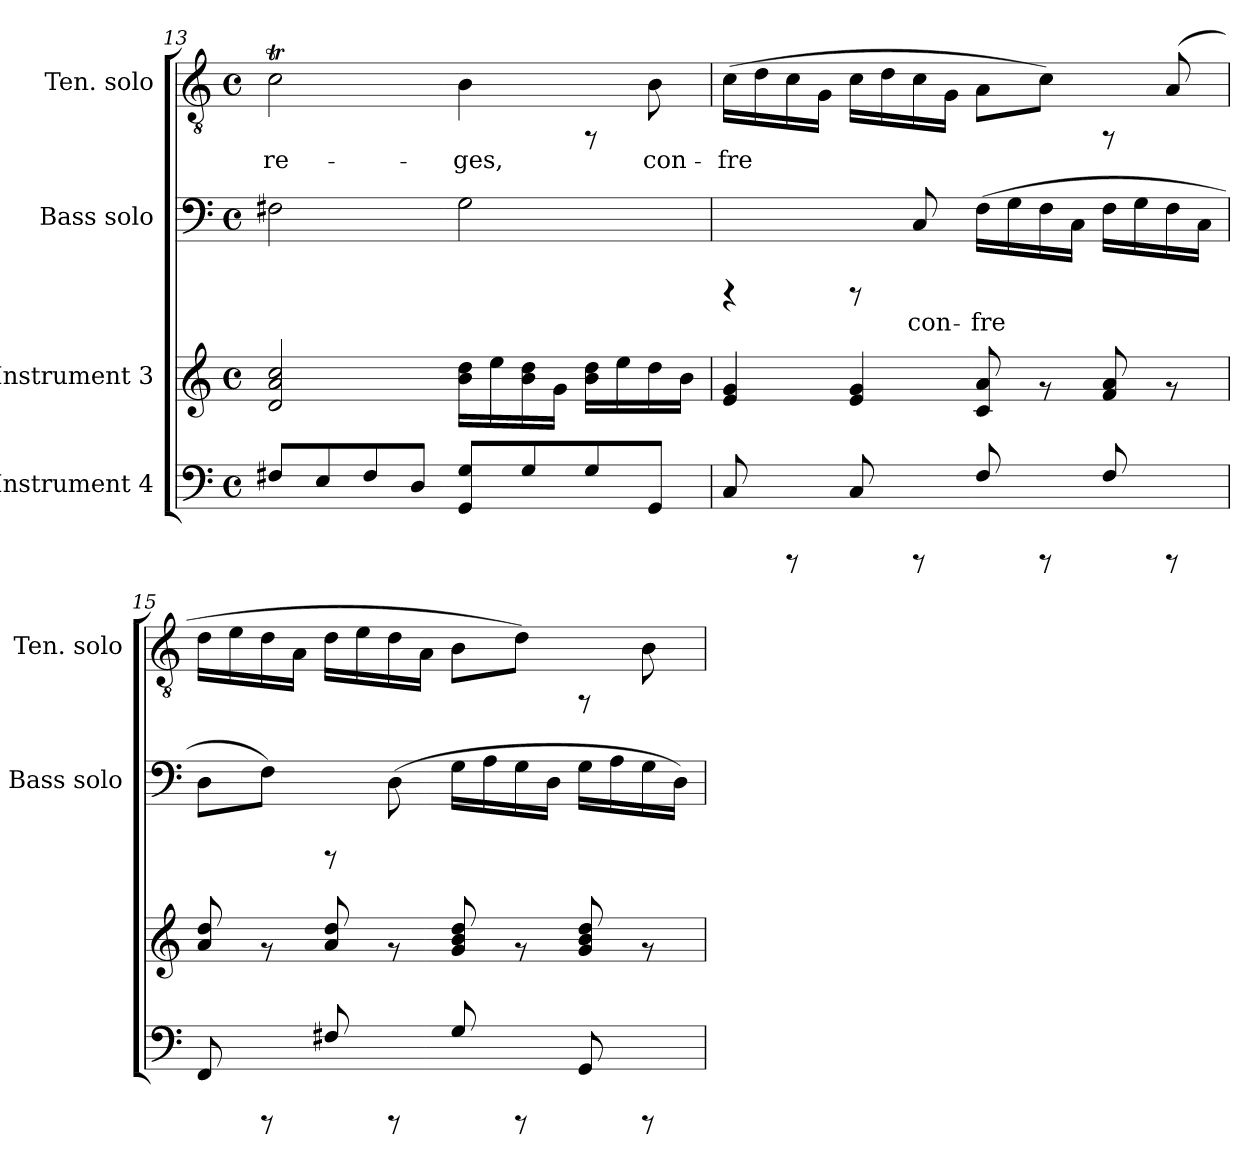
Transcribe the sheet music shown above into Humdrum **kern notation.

**kern	**kern	**kern	**text	**kern	**text
*part4	*part3	*part2	*part2	*part1	*part1
*staff4	*staff3	*staff2	*staff2	*staff1	*staff1
*I"Instrument 4	*I"Instrument 3	*I"Bass solo	*	*I"Ten. solo	*
*	*	*I'Bass solo	*	*I'Ten. solo	*
!!LO:PB:g=z
*clefF4	*clefG2	*clefF4	*	*clefGv2	*
*k[]	*k[]	*k[]	*	*k[]	*
*C:	*C:	*C:	*	*C:	*
*M4/4	*M4/4	*M4/4	*	*M4/4	*
*met(c)	*met(c)	*met(c)	*	*met(c)	*
=13	=13	=13	=13	=13	=13
!	!	!	!LO:LY:b:cj	!	!LO:LY:b:cj
8F#X/L	2a/ 2d/ 2cc/	2F#X\	.	2cT\	re-
8E/	.	.	.	.	.
8F#/	.	.	.	.	.
8D/J	.	.	.	.	.
!	!	!	!LO:LY:b:cj	!	!LO:LY:b:cj
8G/ 8GG/L	16dd\ 16b\L	2G\	.	4B\	-ges,
.	16ee\	.	.	.	.
8G/	16dd\ 16b\	.	.	.	.
.	16g\J	.	.	.	.
8G/	16dd\ 16b\L	.	.	8rFF	.
.	16ee\	.	.	.	.
!	!	!	!	!	!LO:LY:b:cj
8GG/J	16dd\	.	.	8B\	con-
.	16b\J	.	.	.	.
=14	=14	=14	=14	=14	=14
!	!	!	!	!	!LO:LY:b:cj
8C/	4g/ 4e/	4rCCC	.	(>16c\L	-fre-
!	!	!	!	!	!LO:LY:b:cj
.	.	.	.	16d\	--
!	!	!	!	!	!LO:LY:b:cj
8rCCC	.	.	.	16c\	--
!	!	!	!	!	!LO:LY:b:cj
.	.	.	.	16G\J	--
!	!	!	!	!	!LO:LY:b:cj
8C/	4g/ 4e/	8rCCC	.	16c\L	--
!	!	!	!	!	!LO:LY:b:cj
.	.	.	.	16d\	--
!	!	!	!LO:LY:b:cj	!	!LO:LY:b:cj
8rCCC	.	8C/	con-	16c\	--
!	!	!	!	!	!LO:LY:b:cj
.	.	.	.	16G\J	--
!	!	!	!LO:LY:b:cj	!	!LO:LY:b:cj
8F/	8a/ 8c/	(>16F\L	-fre-	8A\L	--
!	!	!	!LO:LY:b:cj	!	!
.	.	16G\	--	.	.
!	!	!	!LO:LY:b:cj	!	!LO:LY:b:cj
8rCCC	8rf	16F\	--	8c\J)	--
!	!	!	!LO:LY:b:cj	!	!
.	.	16C\J	--	.	.
!	!	!	!LO:LY:b:cj	!	!
8F/	8f/ 8a/	16F\L	--	8rFF	.
!	!	!	!LO:LY:b:cj	!	!
.	.	16G\	--	.	.
!	!	!	!LO:LY:b:cj	!	!LO:LY:b:cj
8rCCC	8rf	16F\	--	(>8A/	--
!	!	!	!LO:LY:b:cj	!	!
.	.	16C\J	--	.	.
=15	=15	=15	=15	=15	=15
!	!	!	!LO:LY:b:cj	!	!LO:LY:b:cj
8FF/	8dd/ 8a/	8D\L	--	16d\L	--
!	!	!	!	!	!LO:LY:b:cj
.	.	.	.	16e\	--
!	!	!	!LO:LY:b:cj	!	!LO:LY:b:cj
8rCCC	8rf	8F\J)	--	16d\	--
!	!	!	!	!	!LO:LY:b:cj
.	.	.	.	16A\J	--
!	!	!	!	!	!LO:LY:b:cj
8F#X/	8dd/ 8a/	8rCCC	.	16d\L	--
!	!	!	!	!	!LO:LY:b:cj
.	.	.	.	16e\	--
!	!	!	!LO:LY:b:cj	!	!LO:LY:b:cj
8rCCC	8rf	(>8D\	--	16d\	--
!	!	!	!	!	!LO:LY:b:cj
.	.	.	.	16A\J	--
!	!	!	!LO:LY:b:cj	!	!LO:LY:b:cj
8G/	8dd/ 8b/ 8g/	16G\L	--	8B\L	--
!	!	!	!LO:LY:b:cj	!	!
.	.	16A\	--	.	.
!	!	!	!LO:LY:b:cj	!	!LO:LY:b:cj
8rCCC	8rf	16G\	--	8d\J)	--
!	!	!	!LO:LY:b:cj	!	!
.	.	16D\J	--	.	.
!	!	!	!LO:LY:b:cj	!	!
8GG/	8b/ 8g/ 8dd/	16G\L	--	8rFF	.
!	!	!	!LO:LY:b:cj	!	!
.	.	16A\	--	.	.
!	!	!	!LO:LY:b:cj	!	!LO:LY:b:cj
8rCCC	8rf	16G\	--	8B\	--
!	!	!	!LO:LY:b:cj	!	!
.	.	16D\J)	--	.	.
=	=	=	=	=	=
*-	*-	*-	*-	*-	*-
